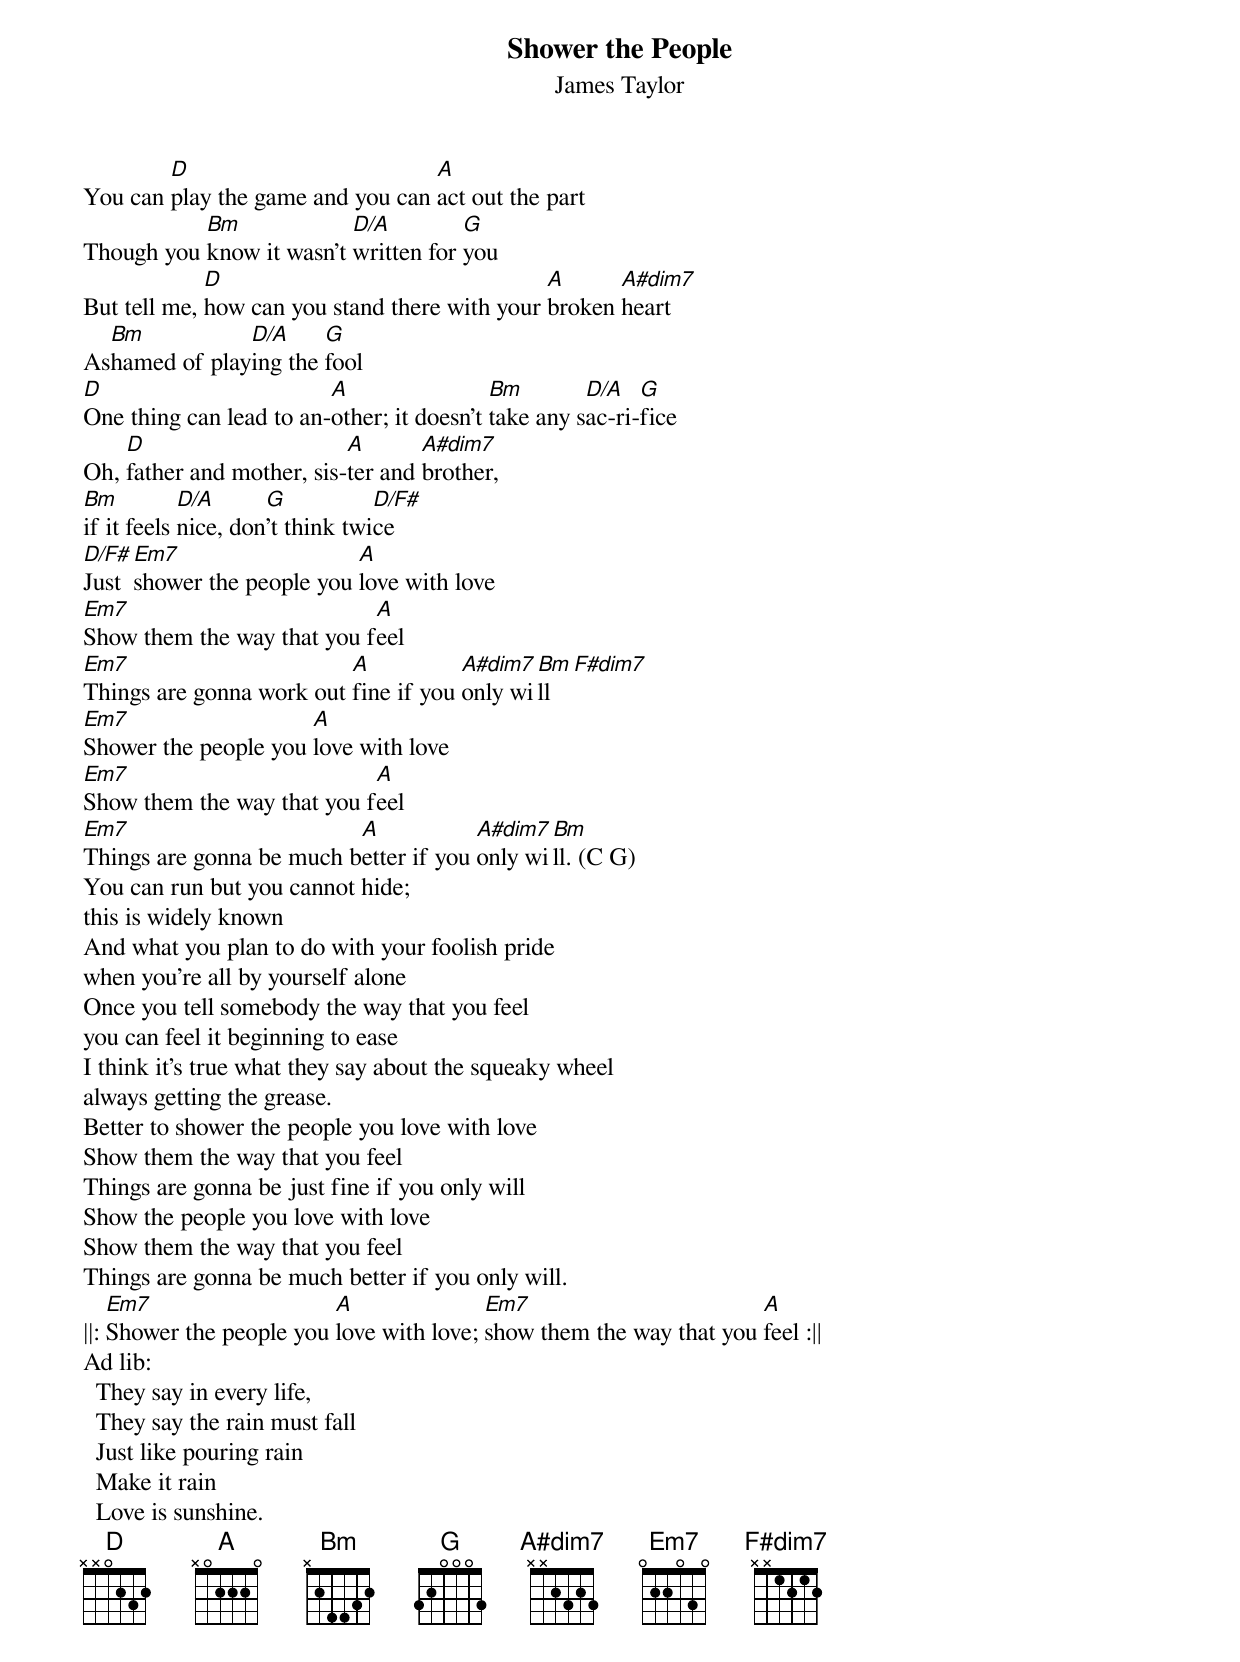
{title:Shower the People}
{subtitle:James Taylor}


You can [D]play the game and you can [A]act out the part
Though you [Bm]know it wasn't [D/A]written for [G]you
But tell me, [D]how can you stand there with your [A]broken [A#dim7]heart
As[Bm]hamed of play[D/A]ing the [G]fool
[D]One thing can lead to an-[A]other; it doesn't [Bm]take any s[D/A]ac-ri-[G]fice
Oh, [D]father and mother, sis-[A]ter and [A#dim7]brother,
[Bm]if it feels [D/A]nice, don[G]'t think twi[D/F#]ce
[D/F#]Just [Em7]shower the people you [A]love with love
[Em7]Show them the way that you f[A]eel
[Em7]Things are gonna work out [A]fine if you [A#dim7]only wi[Bm]ll[F#dim7]
[Em7]Shower the people you [A]love with love
[Em7]Show them the way that you f[A]eel
[Em7]Things are gonna be much b[A]etter if you [A#dim7]only wi[Bm]ll. (C G)
You can run but you cannot hide;
this is widely known
And what you plan to do with your foolish pride
when you're all by yourself alone
Once you tell somebody the way that you feel
you can feel it beginning to ease
I think it's true what they say about the squeaky wheel
always getting the grease.
Better to shower the people you love with love
Show them the way that you feel
Things are gonna be just fine if you only will
Show the people you love with love
Show them the way that you feel
Things are gonna be much better if you only will.
||: [Em7]Shower the people you [A]love with love; [Em7]show them the way that you [A]feel :||
Ad lib:
  They say in every life,
  They say the rain must fall
  Just like pouring rain
  Make it rain
  Love is sunshine.
